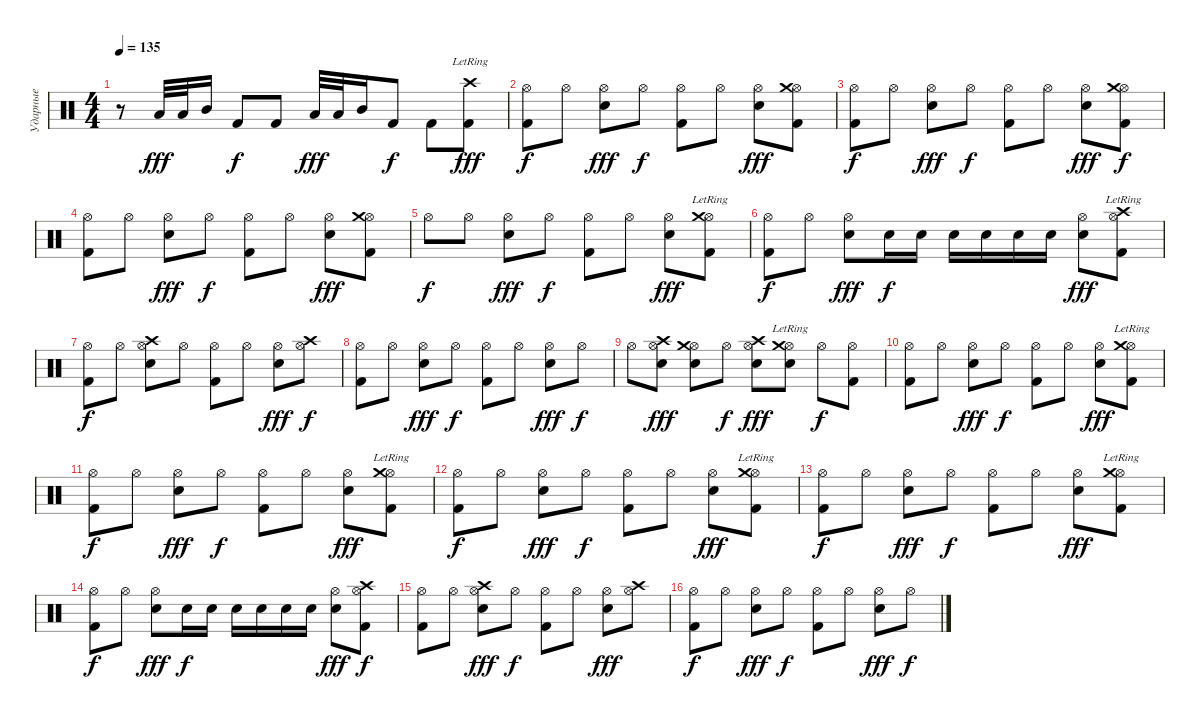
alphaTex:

\track ("Ударные" "Ударные") {instrument percussion}
\staff {score}
\articulation defaults
\ts (4 4)
\tempo 135
\clef neutral
\ks c
r.8{dy fff} "Low Floor Tom (hit)".32 "Low Tom (hit)".32 "Mid Tom (hit)".16 "Kick (hit) 2".8{dy f} "Kick (hit) 2".8 "Low Floor Tom (hit)".32{dy fff} "Low Tom (hit)".32 "Mid Tom (hit)".16 "Kick (hit) 2".8{dy f} "Kick (hit) 2".8 ("Crash high (hit)"{lr} "Kick (hit) 2").8{dy fff} |
("Hi-Hat (open)" "Kick (hit) 2").8{dy f} "Hi-Hat (open)".8 ("Hi-Hat (open)" "Snare (hit) 2").8{dy fff} "Hi-Hat (open)".8{dy f} ("Hi-Hat (open)" "Kick (hit) 2").8 "Hi-Hat (open)".8 ("Hi-Hat (open)" "Snare (hit) 2").8{dy fff} ("Hi-Hat (open)" "Crash medium (hit)" "Kick (hit) 2").8 |
("Hi-Hat (open)" "Kick (hit) 2").8{dy f} "Hi-Hat (open)".8 ("Hi-Hat (open)" "Snare (hit) 2").8{dy fff} "Hi-Hat (open)".8{dy f} ("Hi-Hat (open)" "Kick (hit) 2").8 "Hi-Hat (open)".8 ("Hi-Hat (open)" "Snare (hit) 2").8{dy fff} ("Hi-Hat (open)" "Crash medium (hit)" "Kick (hit) 2").8{dy f} |
("Hi-Hat (open)" "Kick (hit) 2").8 "Hi-Hat (open)".8 ("Hi-Hat (open)" "Snare (hit) 2").8{dy fff} "Hi-Hat (open)".8{dy f} ("Hi-Hat (open)" "Kick (hit) 2").8 "Hi-Hat (open)".8 ("Hi-Hat (open)" "Snare (hit) 2").8{dy fff} ("Hi-Hat (open)" "Crash medium (hit)" "Kick (hit) 2").8 |
"Hi-Hat (open)".8{dy f} "Hi-Hat (open)".8 ("Hi-Hat (open)" "Snare (hit) 2").8{dy fff} "Hi-Hat (open)".8{dy f} ("Hi-Hat (open)" "Kick (hit) 2").8 "Hi-Hat (open)".8 ("Hi-Hat (open)" "Snare (hit) 2").8{dy fff} ("Hi-Hat (open)" "Crash medium (hit)"{lr} "Kick (hit) 2").8 |
("Hi-Hat (open)" "Kick (hit) 2").8{dy f} "Hi-Hat (open)".8 ("Hi-Hat (open)" "Snare (hit) 2").8{dy fff} "Snare (hit) 2".16{dy f} "Snare (hit) 2".16 "Snare (hit) 2".16 "Snare (hit) 2".16 "Snare (hit) 2".16 "Snare (hit) 2".16 ("Hi-Hat (open)" "Snare (hit) 2").8{dy fff} ("Hi-Hat (open)" "Kick (hit) 2" "Crash high (hit)"{lr}).8 |
("Hi-Hat (open)" "Kick (hit) 2").8{dy f} "Hi-Hat (open)".8 ("Hi-Hat (open)" "Crash high (hit)" "Snare (hit) 2").8 "Hi-Hat (open)".8 ("Hi-Hat (open)" "Kick (hit) 2").8 "Hi-Hat (open)".8 ("Hi-Hat (open)" "Snare (hit) 2").8{dy fff} ("Hi-Hat (open)" "Crash high (hit)").8{dy f} |
("Hi-Hat (open)" "Kick (hit) 2").8 "Hi-Hat (open)".8 ("Hi-Hat (open)" "Snare (hit) 2").8{dy fff} "Hi-Hat (open)".8{dy f} ("Hi-Hat (open)" "Kick (hit) 2").8 "Hi-Hat (open)".8 ("Hi-Hat (open)" "Snare (hit) 2").8{dy fff} "Hi-Hat (open)".8{dy f} |
"Hi-Hat (open)".8 ("Hi-Hat (open)" "Crash high (hit)" "Snare (hit) 2").8{dy fff} ("Hi-Hat (open)" "Crash medium (hit)" "Snare (hit) 2").8 "Hi-Hat (open)".8{dy f} ("Hi-Hat (open)" "Snare (hit) 2" "Crash high (hit)").8{dy fff} ("Hi-Hat (open)" "Snare (hit) 2" "Crash medium (hit)"{lr}).8 "Hi-Hat (open)".8{dy f} ("Hi-Hat (open)" "Kick (hit) 2").8 |
("Hi-Hat (open)" "Kick (hit) 2").8 "Hi-Hat (open)".8 ("Hi-Hat (open)" "Snare (hit) 2").8{dy fff} "Hi-Hat (open)".8{dy f} ("Hi-Hat (open)" "Kick (hit) 2").8 "Hi-Hat (open)".8 ("Hi-Hat (open)" "Snare (hit) 2").8{dy fff} ("Hi-Hat (open)" "Crash medium (hit)"{lr} "Kick (hit) 2").8 |
("Hi-Hat (open)" "Kick (hit) 2").8{dy f} "Hi-Hat (open)".8 ("Hi-Hat (open)" "Snare (hit) 2").8{dy fff} "Hi-Hat (open)".8{dy f} ("Hi-Hat (open)" "Kick (hit) 2").8 "Hi-Hat (open)".8 ("Hi-Hat (open)" "Snare (hit) 2").8{dy fff} ("Hi-Hat (open)" "Crash medium (hit)"{lr} "Kick (hit) 2").8 |
("Hi-Hat (open)" "Kick (hit) 2").8{dy f} "Hi-Hat (open)".8 ("Hi-Hat (open)" "Snare (hit) 2").8{dy fff} "Hi-Hat (open)".8{dy f} ("Hi-Hat (open)" "Kick (hit) 2").8 "Hi-Hat (open)".8 ("Hi-Hat (open)" "Snare (hit) 2").8{dy fff} ("Hi-Hat (open)" "Crash medium (hit)"{lr} "Kick (hit) 2").8 |
("Hi-Hat (open)" "Kick (hit) 2").8{dy f} "Hi-Hat (open)".8 ("Hi-Hat (open)" "Snare (hit) 2").8{dy fff} "Hi-Hat (open)".8{dy f} ("Hi-Hat (open)" "Kick (hit) 2").8 "Hi-Hat (open)".8 ("Hi-Hat (open)" "Snare (hit) 2").8{dy fff} ("Hi-Hat (open)" "Crash medium (hit)"{lr} "Kick (hit) 2").8 |
("Hi-Hat (open)" "Kick (hit) 2").8{dy f} "Hi-Hat (open)".8 ("Hi-Hat (open)" "Snare (hit) 2").8{dy fff} "Snare (hit) 2".16{dy f} "Snare (hit) 2".16 "Snare (hit) 2".16 "Snare (hit) 2".16 "Snare (hit) 2".16 "Snare (hit) 2".16 ("Hi-Hat (open)" "Snare (hit) 2").8{dy fff} ("Hi-Hat (open)" "Kick (hit) 2" "Crash high (hit)").8{dy f} |
("Hi-Hat (open)" "Kick (hit) 2").8 "Hi-Hat (open)".8 ("Hi-Hat (open)" "Crash high (hit)" "Snare (hit) 2").8{dy fff} "Hi-Hat (open)".8{dy f} ("Hi-Hat (open)" "Kick (hit) 2").8 "Hi-Hat (open)".8 ("Hi-Hat (open)" "Snare (hit) 2").8{dy fff} ("Hi-Hat (open)" "Crash high (hit)").8 |
("Hi-Hat (open)" "Kick (hit) 2").8{dy f} "Hi-Hat (open)".8 ("Hi-Hat (open)" "Snare (hit) 2").8{dy fff} "Hi-Hat (open)".8{dy f} ("Hi-Hat (open)" "Kick (hit) 2").8 "Hi-Hat (open)".8 ("Hi-Hat (open)" "Snare (hit) 2").8{dy fff} "Hi-Hat (open)".8{dy f}
